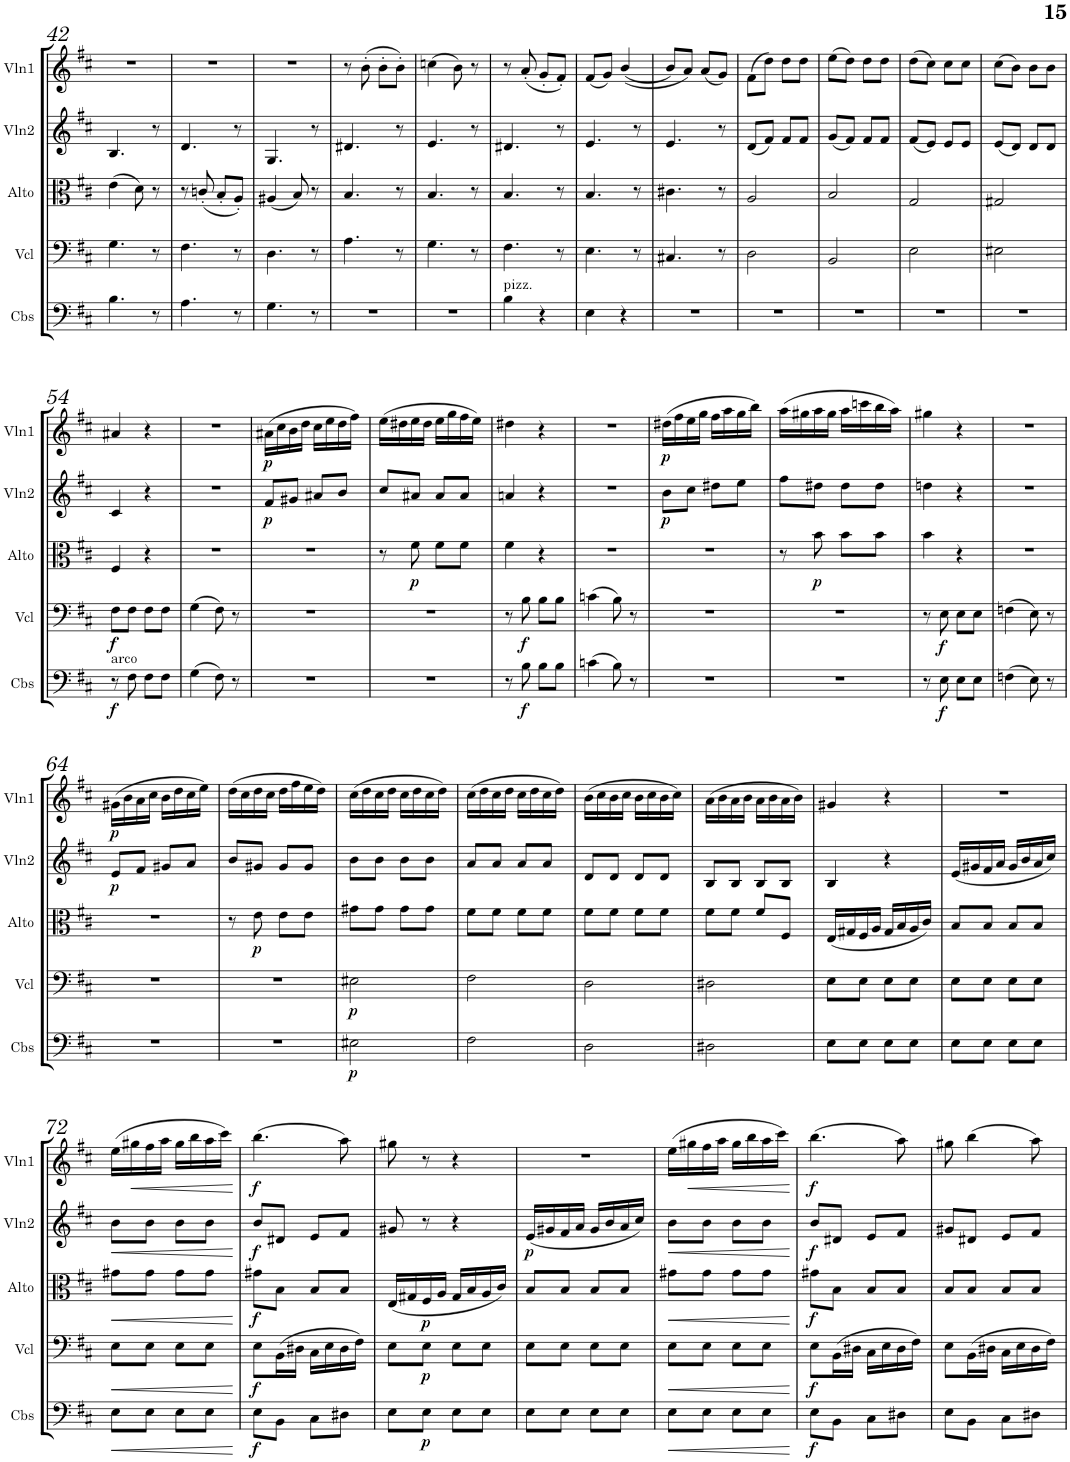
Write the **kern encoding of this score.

**kern	**dynam	**kern	**dynam	**kern	**dynam	**kern	**dynam	**kern	**dynam
*part5	*part5	*part4	*part4	*part3	*part3	*part2	*part2	*part1	*part1
*staff5	*staff5	*staff4	*staff4	*staff3	*staff3	*staff2	*staff2	*staff1	*staff1
*I"Contrebasse	*	*I"Violoncelle	*	*I"Alto	*	*I"Violon 2	*	*I"Violon 1	*
*I'Cbs	*	*I'Vcl	*	*I'Alto	*	*I'Vln2	*	*I'Vln1	*
!!LO:PB:g=z
*clefF4	*	*clefF4	*	*clefC3	*	*clefG2	*	*clefG2	*
*Trd7c12	*	*	*	*	*	*	*	*	*
*k[f#c#]	*	*k[f#c#]	*	*k[f#c#]	*	*k[f#c#]	*	*k[f#c#]	*
*M2/4	*	*M2/4	*	*M2/4	*	*M2/4	*	*M2/4	*
=42	=42	=42	=42	=42	=42	=42	=42	=42	=42
4.B\	.	4.G\	.	(4e\	.	4.B/	.	2r	.
.	.	.	.	8d\)	.	.	.	.	.
8r	.	8r	.	8r	.	8r	.	.	.
=43	=43	=43	=43	=43	=43	=43	=43	=43	=43
4.A\	.	4.F#\	.	8r	.	4.d/	.	2r	.
.	.	.	.	(8cn'/	.	.	.	.	.
.	.	.	.	8B'/L	.	.	.	.	.
8r	.	8r	.	8A'/J)	.	8r	.	.	.
=44	=44	=44	=44	=44	=44	=44	=44	=44	=44
4.G\	.	4.D\	.	(4A#X/	.	4.G/	.	2r	.
.	.	.	.	8B/)	.	.	.	.	.
8r	.	8r	.	8r	.	8r	.	.	.
=45	=45	=45	=45	=45	=45	=45	=45	=45	=45
2r	.	4.A\	.	4.B/	.	4.d#X/	.	8r	.
.	.	.	.	.	.	.	.	(8b'\	.
.	.	.	.	.	.	.	.	8b'\L	.
.	.	8r	.	8r	.	8r	.	8b'\J)	.
=46	=46	=46	=46	=46	=46	=46	=46	=46	=46
2r	.	4.G\	.	4.B/	.	4.e/	.	(4ccn\	.
.	.	.	.	.	.	.	.	8b\)	.
.	.	8r	.	8r	.	8r	.	8r	.
=47	=47	=47	=47	=47	=47	=47	=47	=47	=47
!LO:TX:a:t=pizz.	!	!	!	!	!	!	!	!	!
4B\	.	4.F#\	.	4.B/	.	4.d#X/	.	8r	.
.	.	.	.	.	.	.	.	(8a'/	.
4r	.	.	.	.	.	.	.	8g'/L	.
.	.	8r	.	8r	.	8r	.	8f#'/J)	.
=48	=48	=48	=48	=48	=48	=48	=48	=48	=48
4E\	.	4.E\	.	4.B/	.	4.e/	.	(8f#/L	.
.	.	.	.	.	.	.	.	8g/J)	.
4r	.	.	.	.	.	.	.	((4b/	.
.	.	8r	.	8r	.	8r	.	.	.
=49	=49	=49	=49	=49	=49	=49	=49	=49	=49
2r	.	4.C#X/	.	4.c#X\	.	4.e/	.	8b/L)	.
.	.	.	.	.	.	.	.	8a/J)	.
.	.	.	.	.	.	.	.	(8a/L	.
.	.	8r	.	8r	.	8r	.	8g/J)	.
=50	=50	=50	=50	=50	=50	=50	=50	=50	=50
2r	.	2D\	.	2A/	.	(8d/L	.	(8f#\L	.
.	.	.	.	.	.	8f#/J)	.	8dd\J)	.
.	.	.	.	.	.	8f#/L	.	8dd\L	.
.	.	.	.	.	.	8f#/J	.	8dd\J	.
=51	=51	=51	=51	=51	=51	=51	=51	=51	=51
2r	.	2BB/	.	2B/	.	(8g/L	.	(8ee\L	.
.	.	.	.	.	.	8f#/J)	.	8dd\J)	.
.	.	.	.	.	.	8f#/L	.	8dd\L	.
.	.	.	.	.	.	8f#/J	.	8dd\J	.
=52	=52	=52	=52	=52	=52	=52	=52	=52	=52
2r	.	2E\	.	2G/	.	(8f#/L	.	(8dd\L	.
.	.	.	.	.	.	8e/J)	.	8cc#\J)	.
.	.	.	.	.	.	8e/L	.	8cc#\L	.
.	.	.	.	.	.	8e/J	.	8cc#\J	.
=53	=53	=53	=53	=53	=53	=53	=53	=53	=53
2r	.	2E#X\	.	2G#X/	.	(8e/L	.	(8cc#\L	.
.	.	.	.	.	.	8d/J)	.	8b\J)	.
.	.	.	.	.	.	8d/L	.	8b\L	.
.	.	.	.	.	.	8d/J	.	8b\J	.
!!LO:LB:g=z
=54	=54	=54	=54	=54	=54	=54	=54	=54	=54
!LO:TX:a:t=arco	!	!	!	!	!	!	!	!	!
!	!LO:DY:b	!	!LO:DY:b	!	!	!	!	!	!
8r	f	8F#\L	f	4F#/	.	4c#/	.	4a#X/	.
8F#\	.	8F#\J	.	.	.	.	.	.	.
8F#\L	.	8F#\L	.	4r	.	4r	.	4r	.
8F#\J	.	8F#\J	.	.	.	.	.	.	.
=55	=55	=55	=55	=55	=55	=55	=55	=55	=55
(4G\	.	(4G\	.	2r	.	2r	.	2r	.
8F#\)	.	8F#\)	.	.	.	.	.	.	.
8r	.	8r	.	.	.	.	.	.	.
=56	=56	=56	=56	=56	=56	=56	=56	=56	=56
!	!	!	!	!	!	!	!LO:DY:b	!	!LO:DY:b
2r	.	2r	.	2r	.	8f#/L	p	(16a#X\LL	p
.	.	.	.	.	.	.	.	16cc#\	.
.	.	.	.	.	.	8g#X/J	.	16b\	.
.	.	.	.	.	.	.	.	16dd\JJ	.
.	.	.	.	.	.	8a#X/L	.	16cc#\LL	.
.	.	.	.	.	.	.	.	16ee\	.
.	.	.	.	.	.	8b/J	.	16dd\	.
.	.	.	.	.	.	.	.	16ff#\JJ)	.
=57	=57	=57	=57	=57	=57	=57	=57	=57	=57
2r	.	2r	.	8r	.	8cc#/L	.	(16ee\LL	.
.	.	.	.	.	.	.	.	16dd#X\	.
!	!	!	!	!	!LO:DY:b	!	!	!	!
.	.	.	.	8f#\	p	8a#X/J	.	16ee\	.
.	.	.	.	.	.	.	.	16dd#\JJ	.
.	.	.	.	8f#\L	.	8a#/L	.	16ee\LL	.
.	.	.	.	.	.	.	.	16gg\	.
.	.	.	.	8f#\J	.	8a#/J	.	16ff#\	.
.	.	.	.	.	.	.	.	16ee\JJ)	.
=58	=58	=58	=58	=58	=58	=58	=58	=58	=58
8r	.	8r	.	4f#\	.	4an/	.	4dd#X\	.
!	!LO:DY:b	!	!LO:DY:b	!	!	!	!	!	!
8B\	f	8B\	f	.	.	.	.	.	.
8B\L	.	8B\L	.	4r	.	4r	.	4r	.
8B\J	.	8B\J	.	.	.	.	.	.	.
=59	=59	=59	=59	=59	=59	=59	=59	=59	=59
(4cn\	.	(4cn\	.	2r	.	2r	.	2r	.
8B\)	.	8B\)	.	.	.	.	.	.	.
8r	.	8r	.	.	.	.	.	.	.
=60	=60	=60	=60	=60	=60	=60	=60	=60	=60
!	!	!	!	!	!	!	!LO:DY:b	!	!LO:DY:b
2r	.	2r	.	2r	.	8b\L	p	(16dd#X\LL	p
.	.	.	.	.	.	.	.	16ff#\	.
.	.	.	.	.	.	8cc#\J	.	16ee\	.
.	.	.	.	.	.	.	.	16gg\JJ	.
.	.	.	.	.	.	8dd#X\L	.	16ff#\LL	.
.	.	.	.	.	.	.	.	16aa\	.
.	.	.	.	.	.	8ee\J	.	16gg\	.
.	.	.	.	.	.	.	.	16bb\JJ)	.
=61	=61	=61	=61	=61	=61	=61	=61	=61	=61
2r	.	2r	.	8r	.	8ff#\L	.	(16aa\LL	.
.	.	.	.	.	.	.	.	16gg#X\	.
!	!	!	!	!	!LO:DY:b	!	!	!	!
.	.	.	.	8b\	p	8dd#X\J	.	16aa\	.
.	.	.	.	.	.	.	.	16gg#\JJ	.
.	.	.	.	8b\L	.	8dd#\L	.	16aa\LL	.
.	.	.	.	.	.	.	.	16cccn\	.
.	.	.	.	8b\J	.	8dd#\J	.	16bb\	.
.	.	.	.	.	.	.	.	16aa\JJ)	.
=62	=62	=62	=62	=62	=62	=62	=62	=62	=62
8r	.	8r	.	4b\	.	4ddn\	.	4gg#X\	.
!	!LO:DY:b	!	!LO:DY:b	!	!	!	!	!	!
8E\	f	8E\	f	.	.	.	.	.	.
8E\L	.	8E\L	.	4r	.	4r	.	4r	.
8E\J	.	8E\J	.	.	.	.	.	.	.
=63	=63	=63	=63	=63	=63	=63	=63	=63	=63
(4Fn\	.	(4Fn\	.	2r	.	2r	.	2r	.
8E\)	.	8E\)	.	.	.	.	.	.	.
8r	.	8r	.	.	.	.	.	.	.
!!LO:LB:g=z
=64	=64	=64	=64	=64	=64	=64	=64	=64	=64
!	!	!	!	!	!	!	!LO:DY:b	!	!LO:DY:b
2r	.	2r	.	2r	.	8e/L	p	(16g#X\LL	p
.	.	.	.	.	.	.	.	16b\	.
.	.	.	.	.	.	8f#/J	.	16a\	.
.	.	.	.	.	.	.	.	16cc#\JJ	.
.	.	.	.	.	.	8g#X/L	.	16b\LL	.
.	.	.	.	.	.	.	.	16dd\	.
.	.	.	.	.	.	8a/J	.	16cc#\	.
.	.	.	.	.	.	.	.	16ee\JJ)	.
=65	=65	=65	=65	=65	=65	=65	=65	=65	=65
2r	.	2r	.	8r	.	8b/L	.	(16dd\LL	.
.	.	.	.	.	.	.	.	16cc#\	.
!	!	!	!	!	!LO:DY:b	!	!	!	!
.	.	.	.	8e\	p	8g#X/J	.	16dd\	.
.	.	.	.	.	.	.	.	16cc#\JJ	.
.	.	.	.	8e\L	.	8g#/L	.	16dd\LL	.
.	.	.	.	.	.	.	.	16ff#\	.
.	.	.	.	8e\J	.	8g#/J	.	16ee\	.
.	.	.	.	.	.	.	.	16dd\JJ)	.
=66	=66	=66	=66	=66	=66	=66	=66	=66	=66
!	!LO:DY:b	!	!LO:DY:b	!	!	!	!	!	!
2E#X\	p	2E#X\	p	8g#X\L	.	8b\L	.	(16cc#\LL	.
.	.	.	.	.	.	.	.	16dd\	.
.	.	.	.	8g#\J	.	8b\J	.	16cc#\	.
.	.	.	.	.	.	.	.	16dd\JJ	.
.	.	.	.	8g#\L	.	8b\L	.	16cc#\LL	.
.	.	.	.	.	.	.	.	16dd\	.
.	.	.	.	8g#\J	.	8b\J	.	16cc#\	.
.	.	.	.	.	.	.	.	16dd\JJ)	.
=67	=67	=67	=67	=67	=67	=67	=67	=67	=67
2F#\	.	2F#\	.	8f#\L	.	8a/L	.	(16cc#\LL	.
.	.	.	.	.	.	.	.	16dd\	.
.	.	.	.	8f#\J	.	8a/J	.	16cc#\	.
.	.	.	.	.	.	.	.	16dd\JJ	.
.	.	.	.	8f#\L	.	8a/L	.	16cc#\LL	.
.	.	.	.	.	.	.	.	16dd\	.
.	.	.	.	8f#\J	.	8a/J	.	16cc#\	.
.	.	.	.	.	.	.	.	16dd\JJ)	.
=68	=68	=68	=68	=68	=68	=68	=68	=68	=68
2D\	.	2D\	.	8f#\L	.	8d/L	.	(16b\LL	.
.	.	.	.	.	.	.	.	16cc#\	.
.	.	.	.	8f#\J	.	8d/J	.	16b\	.
.	.	.	.	.	.	.	.	16cc#\JJ	.
.	.	.	.	8f#\L	.	8d/L	.	16b\LL	.
.	.	.	.	.	.	.	.	16cc#\	.
.	.	.	.	8f#\J	.	8d/J	.	16b\	.
.	.	.	.	.	.	.	.	16cc#\JJ)	.
=69	=69	=69	=69	=69	=69	=69	=69	=69	=69
2D#X\	.	2D#X\	.	8f#\L	.	8B/L	.	(16a\LL	.
.	.	.	.	.	.	.	.	16b\	.
.	.	.	.	8f#\J	.	8B/J	.	16a\	.
.	.	.	.	.	.	.	.	16b\JJ	.
.	.	.	.	8f#/L	.	8B/L	.	16a\LL	.
.	.	.	.	.	.	.	.	16b\	.
.	.	.	.	8F#/J	.	8B/J	.	16a\	.
.	.	.	.	.	.	.	.	16b\JJ)	.
=70	=70	=70	=70	=70	=70	=70	=70	=70	=70
8E\L	.	8E\L	.	(16E/LL	.	4B/	.	4g#X/	.
.	.	.	.	16G#X/	.	.	.	.	.
8E\J	.	8E\J	.	16F#/	.	.	.	.	.
.	.	.	.	16A/JJ	.	.	.	.	.
8E\L	.	8E\L	.	16G#/LL	.	4r	.	4r	.
.	.	.	.	16B/	.	.	.	.	.
8E\J	.	8E\J	.	16A/	.	.	.	.	.
.	.	.	.	16c#/JJ)	.	.	.	.	.
=71	=71	=71	=71	=71	=71	=71	=71	=71	=71
8E\L	.	8E\L	.	8B/L	.	(16e/LL	.	2r	.
.	.	.	.	.	.	16g#X/	.	.	.
8E\J	.	8E\J	.	8B/J	.	16f#/	.	.	.
.	.	.	.	.	.	16a/JJ	.	.	.
8E\L	.	8E\L	.	8B/L	.	16g#/LL	.	.	.
.	.	.	.	.	.	16b/	.	.	.
8E\J	.	8E\J	.	8B/J	.	16a/	.	.	.
.	.	.	.	.	.	16cc#/JJ)	.	.	.
!!LO:LB:g=z
=72	=72	=72	=72	=72	=72	=72	=72	=72	=72
!	!LO:HP:b	!	!LO:HP:b	!	!LO:HP:b	!	!LO:HP:b	!	!
8E\L	<	8E\L	<	8g#X\L	<	8b\L	<	(16ee\LL	.
!	!	!	!	!	!	!	!	!	!LO:HP:b
.	.	.	.	.	.	.	.	16gg#X\	<
8E\J	.	8E\J	.	8g#\J	.	8b\J	.	16ff#\	.
.	.	.	.	.	.	.	.	16aa\JJ	.
8E\L	.	8E\L	.	8g#\L	.	8b\L	.	16gg#\LL	.
.	.	.	.	.	.	.	.	16bb\	.
8E\J	.	8E\J	.	8g#\J	.	8b\J	.	16aa\	.
.	.	.	.	.	.	.	.	16ccc#\JJ)	.
.	[	.	[	.	[	.	[	.	[
=73	=73	=73	=73	=73	=73	=73	=73	=73	=73
!	!LO:DY:b	!	!LO:DY:b	!	!LO:DY:b	!	!LO:DY:b	!	!LO:DY:b
8E\L	f	8E\L	f	8g#X\L	f	8b/L	f	(4.bb\	f
8BB\J	.	(16BB\L	.	8B\J	.	8d#X/J	.	.	.
.	.	16D#X\JJ	.	.	.	.	.	.	.
8C#\L	.	16C#\LL	.	8B/L	.	8e/L	.	.	.
.	.	16E\	.	.	.	.	.	.	.
8D#X\J	.	16D#\	.	8B/J	.	8f#/J	.	8aa\)	.
.	.	16F#\JJ)	.	.	.	.	.	.	.
=74	=74	=74	=74	=74	=74	=74	=74	=74	=74
8E\L	.	8E\L	.	(16E/LL	.	8g#X/	.	8gg#X\	.
.	.	.	.	16G#X/	.	.	.	.	.
!	!LO:DY:b	!	!LO:DY:b	!	!LO:DY:b	!	!	!	!
8E\J	p	8E\J	p	16F#/	p	8r	.	8r	.
.	.	.	.	16A/JJ	.	.	.	.	.
8E\L	.	8E\L	.	16G#/LL	.	4r	.	4r	.
.	.	.	.	16B/	.	.	.	.	.
8E\J	.	8E\J	.	16A/	.	.	.	.	.
.	.	.	.	16c#/JJ)	.	.	.	.	.
=75	=75	=75	=75	=75	=75	=75	=75	=75	=75
!	!	!	!	!	!	!	!LO:DY:b	!	!
8E\L	.	8E\L	.	8B/L	.	(16e/LL	p	2r	.
.	.	.	.	.	.	16g#X/	.	.	.
8E\J	.	8E\J	.	8B/J	.	16f#/	.	.	.
.	.	.	.	.	.	16a/JJ	.	.	.
8E\L	.	8E\L	.	8B/L	.	16g#/LL	.	.	.
.	.	.	.	.	.	16b/	.	.	.
8E\J	.	8E\J	.	8B/J	.	16a/	.	.	.
.	.	.	.	.	.	16cc#/JJ)	.	.	.
=76	=76	=76	=76	=76	=76	=76	=76	=76	=76
!	!LO:HP:b	!	!LO:HP:b	!	!LO:HP:b	!	!LO:HP:b	!	!
8E\L	<	8E\L	<	8g#X\L	<	8b\L	<	(16ee\LL	.
!	!	!	!	!	!	!	!	!	!LO:HP:b
.	.	.	.	.	.	.	.	16gg#X\	<
8E\J	.	8E\J	.	8g#\J	.	8b\J	.	16ff#\	.
.	.	.	.	.	.	.	.	16aa\JJ	.
8E\L	.	8E\L	.	8g#\L	.	8b\L	.	16gg#\LL	.
.	.	.	.	.	.	.	.	16bb\	.
8E\J	.	8E\J	.	8g#\J	.	8b\J	.	16aa\	.
.	.	.	.	.	.	.	.	16ccc#\JJ)	.
.	[	.	[	.	[	.	[	.	[
=77	=77	=77	=77	=77	=77	=77	=77	=77	=77
!	!LO:DY:b	!	!LO:DY:b	!	!LO:DY:b	!	!LO:DY:b	!	!LO:DY:b
8E\L	f	8E\L	f	8g#X\L	f	8b/L	f	(4.bb\	f
8BB\J	.	(16BB\L	.	8B\J	.	8d#X/J	.	.	.
.	.	16D#X\JJ	.	.	.	.	.	.	.
8C#\L	.	16C#\LL	.	8B/L	.	8e/L	.	.	.
.	.	16E\	.	.	.	.	.	.	.
8D#X\J	.	16D#\	.	8B/J	.	8f#/J	.	8aa\)	.
.	.	16F#\JJ)	.	.	.	.	.	.	.
=78	=78	=78	=78	=78	=78	=78	=78	=78	=78
8E\L	.	8E\L	.	8B/L	.	8g#X/L	.	8gg#X\	.
8BB\J	.	(16BB\L	.	8B/J	.	8d#X/J	.	(4bb\	.
.	.	16D#X\JJ	.	.	.	.	.	.	.
8C#\L	.	16C#\LL	.	8B/L	.	8e/L	.	.	.
.	.	16E\	.	.	.	.	.	.	.
8D#X\J	.	16D#\	.	8B/J	.	8f#/J	.	8aa\)	.
.	.	16F#\JJ)	.	.	.	.	.	.	.
=	=	=	=	=	=	=	=	=	=
*-	*-	*-	*-	*-	*-	*-	*-	*-	*-
